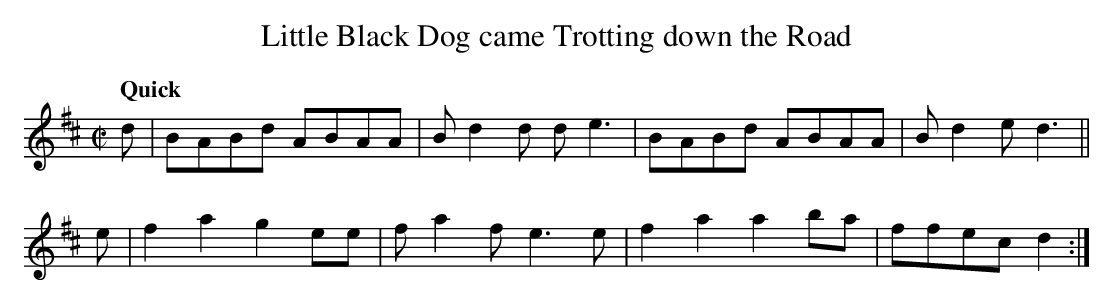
X:1
T:Little Black Dog came Trotting down the Road
M:C|
L:1/8
Q:"Quick"
K:D
d|BABd ABAA|Bd2d de3|BABd ABAA|Bd2e d3||
e|f2a2 g2ee|fa2f e3e|f2a2a2 ba|ffec d2:|]
